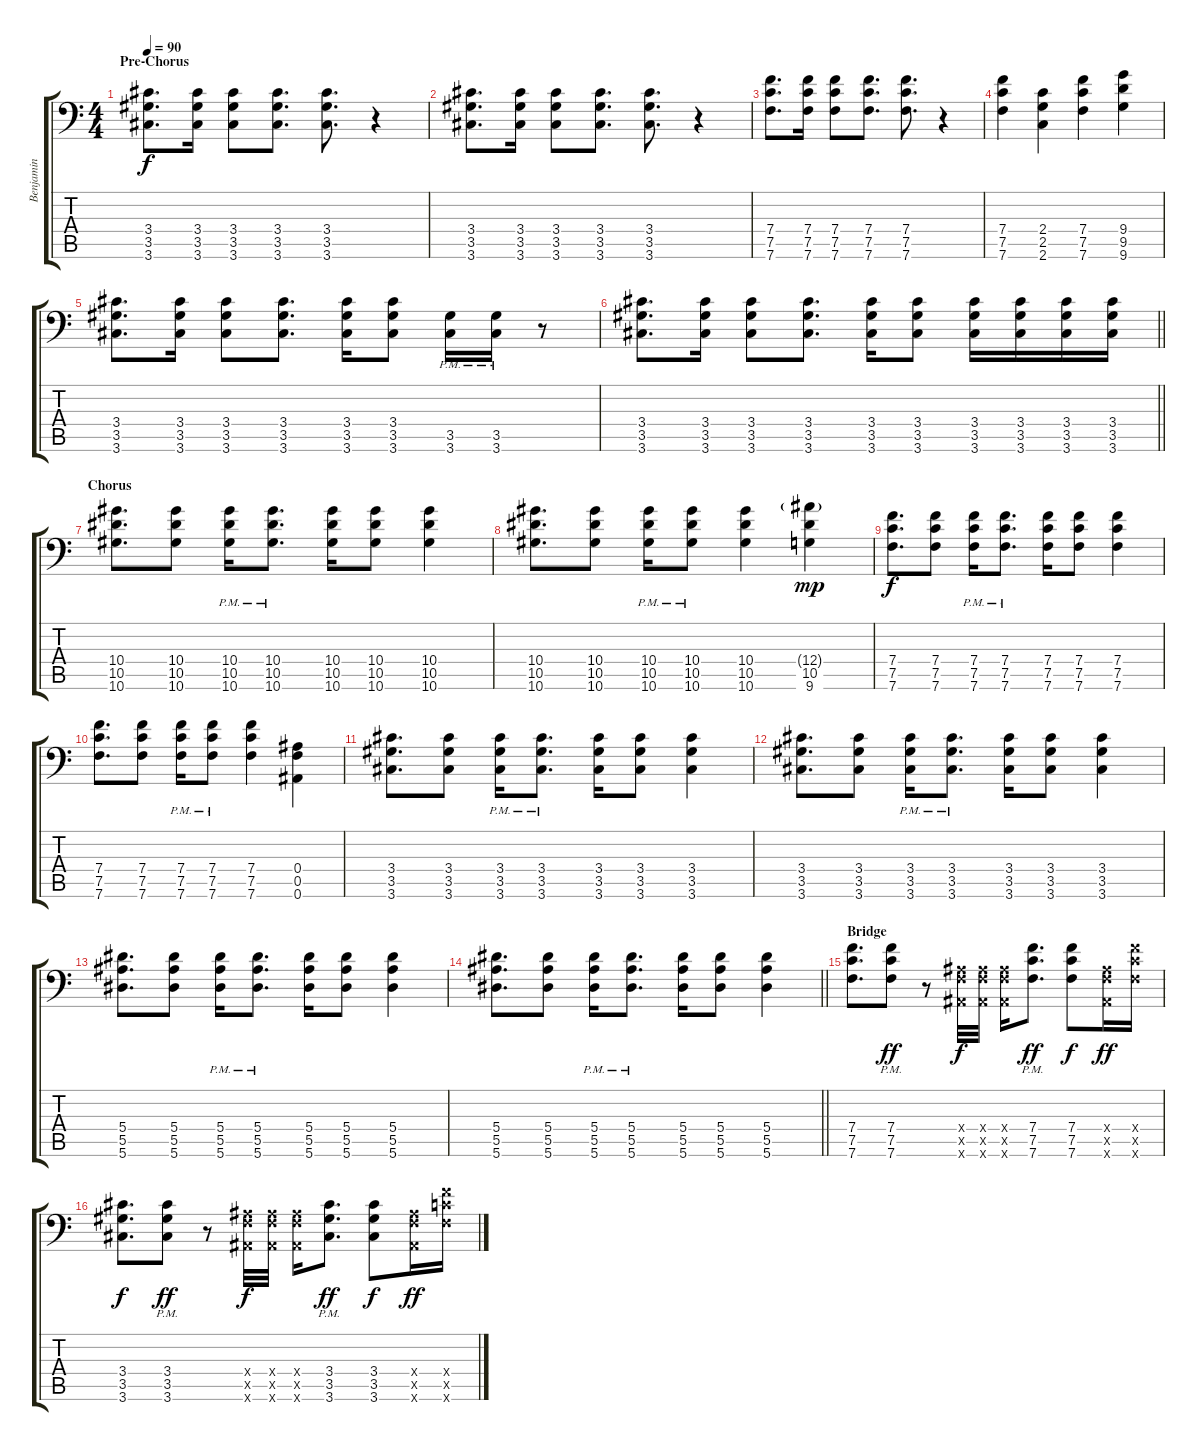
\track ("Benjamin" "Benjamin") {instrument acousticguitarsteel}
\staff {score tabs}
\tuning (C4 G3 Eb3 Bb2 F2 Bb1) {hide}
\ts (4 4)
\section ("" "Pre-Chorus")
\tempo 90
\clef f4
\ks c
(3.4 3.5 3.6).8{d dy f} (3.4 3.5 3.6).16 (3.4 3.5 3.6).8 (3.4 3.5 3.6).8{d} (3.4 3.5 3.6).8{d} r.4 |
(3.4 3.5 3.6).8{d} (3.4 3.5 3.6).16 (3.4 3.5 3.6).8 (3.4 3.5 3.6).8{d} (3.4 3.5 3.6).8{d} r.4 |
(7.4 7.5 7.6).8{d} (7.4 7.5 7.6).16 (7.4 7.5 7.6).8 (7.4 7.5 7.6).8{d} (7.4 7.5 7.6).8{d} r.4 |
(7.4 7.5 7.6).4 (2.4 2.5 2.6).4 (7.4 7.5 7.6).4 (9.4 9.5 9.6).4 |
(3.4 3.5 3.6).8{d} (3.4 3.5 3.6).16 (3.4 3.5 3.6).8 (3.4 3.5 3.6).8{d} (3.4 3.5 3.6).16 (3.4 3.5 3.6).8 (3.5{pm} 3.6{pm}).16 (3.5{pm} 3.6{pm}).16 r.8 |
\barLineRight lightlight
(3.4 3.5 3.6).8{d} (3.4 3.5 3.6).16 (3.4 3.5 3.6).8 (3.4 3.5 3.6).8{d} (3.4 3.5 3.6).16 (3.4 3.5 3.6).8 (3.4 3.5 3.6).16 (3.4 3.5 3.6).16 (3.4 3.5 3.6).16 (3.4 3.5 3.6).16 |
\section ("" "Chorus")
(10.4 10.5 10.6).8{d} (10.4 10.5 10.6).8 (10.4{pm} 10.5{pm} 10.6{pm}).16 (10.4{pm} 10.5{pm} 10.6{pm}).8{d} (10.4 10.5 10.6).16 (10.4 10.5 10.6).8 (10.4 10.5 10.6).4 |
(10.4 10.5 10.6).8{d} (10.4 10.5 10.6).8 (10.4{pm} 10.5{pm} 10.6{pm}).16 (10.4{pm} 10.5{pm} 10.6{pm}).8 (10.4 10.5 10.6).4 (12.4{g} 10.5 9.6).4{dy mp} |
(7.4 7.5 7.6).8{d dy f} (7.4 7.5 7.6).8 (7.4{pm} 7.5{pm} 7.6{pm}).16 (7.4{pm} 7.5{pm} 7.6{pm}).8{d} (7.4 7.5 7.6).16 (7.4 7.5 7.6).8 (7.4 7.5 7.6).4 |
(7.4 7.5 7.6).8{d} (7.4 7.5 7.6).8 (7.4{pm} 7.5{pm} 7.6{pm}).16 (7.4{pm} 7.5{pm} 7.6{pm}).8 (7.4 7.5 7.6).4 (0.4 0.5 0.6).4 |
(3.4 3.5 3.6).8{d} (3.4 3.5 3.6).8 (3.4{pm} 3.5{pm} 3.6{pm}).16 (3.4{pm} 3.5{pm} 3.6{pm}).8{d} (3.4 3.5 3.6).16 (3.4 3.5 3.6).8 (3.4 3.5 3.6).4 |
(3.4 3.5 3.6).8{d} (3.4 3.5 3.6).8 (3.4{pm} 3.5{pm} 3.6{pm}).16 (3.4{pm} 3.5{pm} 3.6{pm}).8{d} (3.4 3.5 3.6).16 (3.4 3.5 3.6).8 (3.4 3.5 3.6).4 |
(5.4 5.5 5.6).8{d} (5.4 5.5 5.6).8 (5.4{pm} 5.5{pm} 5.6{pm}).16 (5.4{pm} 5.5{pm} 5.6{pm}).8{d} (5.4 5.5 5.6).16 (5.4 5.5 5.6).8 (5.4 5.5 5.6).4 |
\barLineRight lightlight
(5.4 5.5 5.6).8{d} (5.4 5.5 5.6).8 (5.4{pm} 5.5{pm} 5.6{pm}).16 (5.4{pm} 5.5{pm} 5.6{pm}).8{d} (5.4 5.5 5.6).16 (5.4 5.5 5.6).8 (5.4 5.5 5.6).4 |
\section ("" "Bridge")
(7.4 7.5 7.6).8{d} (7.4{pm} 7.5{pm} 7.6{pm}).8{dy ff} r.8 (0.4{x} 0.5{x} 0.6{x}).32{dy f} (0.4{x} 0.5{x} 0.6{x}).32 (0.4{x} 0.5{x} 0.6{x}).16 (7.4{pm} 7.5{pm} 7.6{pm}).8{d dy ff} (7.4 7.5 7.6).8{dy f} (0.4{x} 0.5{x} 0.6{x}).16{dy ff} (7.4{x} 7.5{x} 7.6{x}).16 |
(3.4 3.5 3.6).8{d dy f} (3.4{pm} 3.5{pm} 3.6{pm}).8{dy ff} r.8 (0.4{x} 0.5{x} 0.6{x}).32{dy f} (0.4{x} 0.5{x} 0.6{x}).32 (0.4{x} 0.5{x} 0.6{x}).16 (3.4{pm} 3.5{pm} 3.6{pm}).8{d dy ff} (3.4 3.5 3.6).8{dy f} (0.4{x} 0.5{x} 0.6{x}).16{dy ff} (7.4{x} 7.5{x} 7.6{x}).16
